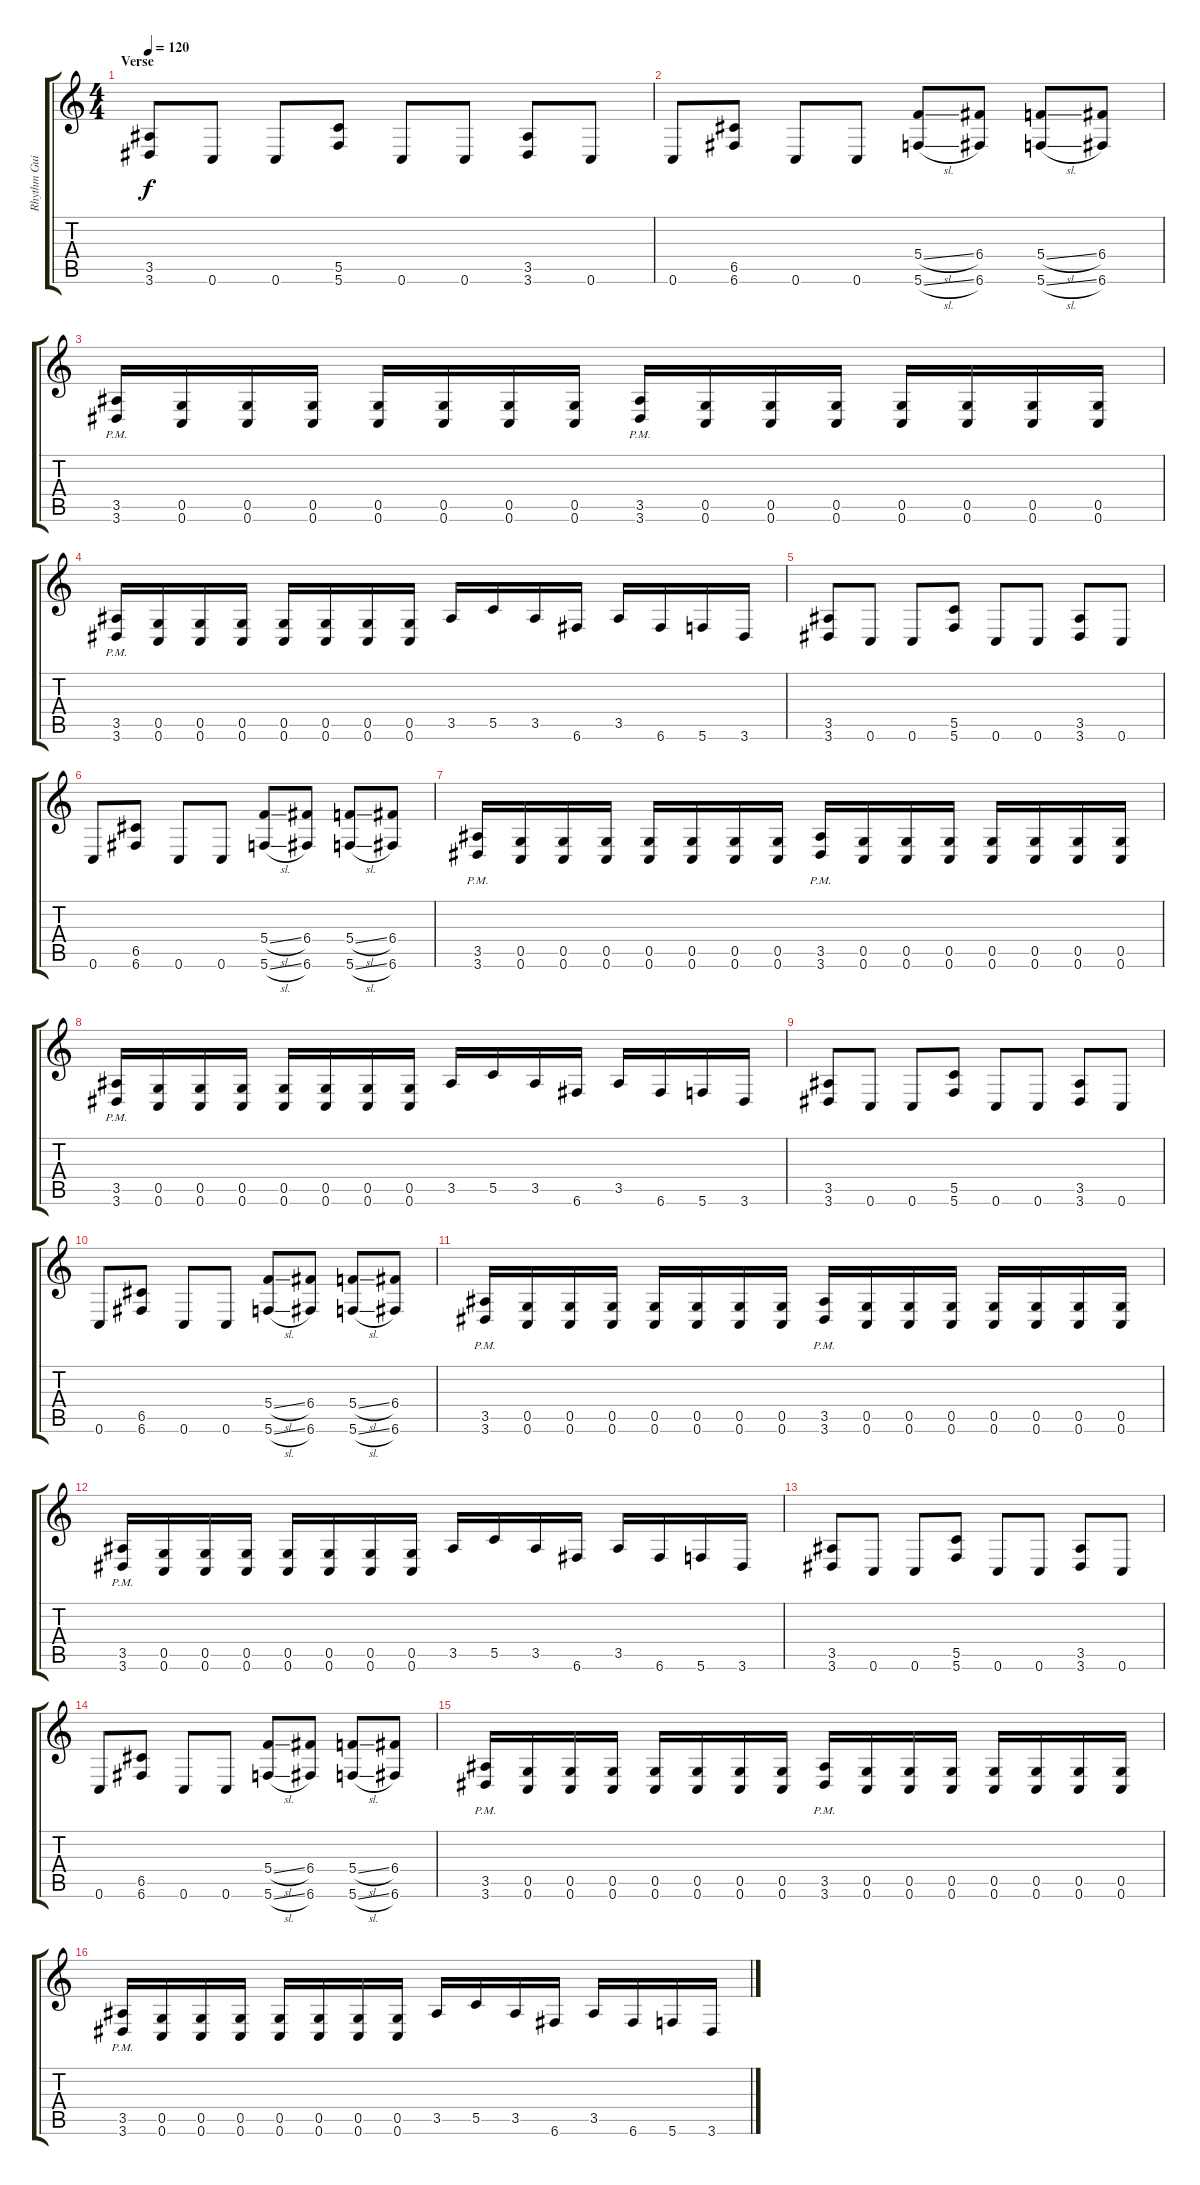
\track ("Rhythm Guitar" "Rhythm Gui") {instrument distortionguitar}
\staff {score tabs}
\tuning (D4 A3 F3 C3 G2 C2) {hide}
\ts (4 4)
\section ("" "Verse")
\tempo 120
\clef g2
\ks c
(3.5 3.6).8{dy f} 0.6.8 0.6.8 (5.5 5.6).8 0.6.8 0.6.8 (3.5 3.6).8 0.6.8 |
0.6.8 (6.5 6.6).8 0.6.8 0.6.8 (5.4{sl} 5.6{sl}).8 (6.4 6.6).8 (5.4{sl} 5.6{sl}).8 (6.4 6.6).8 |
(3.5{pm} 3.6{pm}).16 (0.5 0.6).16 (0.5 0.6).16 (0.5 0.6).16 (0.5 0.6).16 (0.5 0.6).16 (0.5 0.6).16 (0.5 0.6).16 (3.5{pm} 3.6{pm}).16 (0.5 0.6).16 (0.5 0.6).16 (0.5 0.6).16 (0.5 0.6).16 (0.5 0.6).16 (0.5 0.6).16 (0.5 0.6).16 |
(3.5{pm} 3.6{pm}).16 (0.5 0.6).16 (0.5 0.6).16 (0.5 0.6).16 (0.5 0.6).16 (0.5 0.6).16 (0.5 0.6).16 (0.5 0.6).16 3.5.16 5.5.16 3.5.16 6.6.16 3.5.16 6.6.16 5.6.16 3.6.16 |
(3.5 3.6).8 0.6.8 0.6.8 (5.5 5.6).8 0.6.8 0.6.8 (3.5 3.6).8 0.6.8 |
0.6.8 (6.5 6.6).8 0.6.8 0.6.8 (5.4{sl} 5.6{sl}).8 (6.4 6.6).8 (5.4{sl} 5.6{sl}).8 (6.4 6.6).8 |
(3.5{pm} 3.6{pm}).16 (0.5 0.6).16 (0.5 0.6).16 (0.5 0.6).16 (0.5 0.6).16 (0.5 0.6).16 (0.5 0.6).16 (0.5 0.6).16 (3.5{pm} 3.6{pm}).16 (0.5 0.6).16 (0.5 0.6).16 (0.5 0.6).16 (0.5 0.6).16 (0.5 0.6).16 (0.5 0.6).16 (0.5 0.6).16 |
(3.5{pm} 3.6{pm}).16 (0.5 0.6).16 (0.5 0.6).16 (0.5 0.6).16 (0.5 0.6).16 (0.5 0.6).16 (0.5 0.6).16 (0.5 0.6).16 3.5.16 5.5.16 3.5.16 6.6.16 3.5.16 6.6.16 5.6.16 3.6.16 |
(3.5 3.6).8 0.6.8 0.6.8 (5.5 5.6).8 0.6.8 0.6.8 (3.5 3.6).8 0.6.8 |
0.6.8 (6.5 6.6).8 0.6.8 0.6.8 (5.4{sl} 5.6{sl}).8 (6.4 6.6).8 (5.4{sl} 5.6{sl}).8 (6.4 6.6).8 |
(3.5{pm} 3.6{pm}).16 (0.5 0.6).16 (0.5 0.6).16 (0.5 0.6).16 (0.5 0.6).16 (0.5 0.6).16 (0.5 0.6).16 (0.5 0.6).16 (3.5{pm} 3.6{pm}).16 (0.5 0.6).16 (0.5 0.6).16 (0.5 0.6).16 (0.5 0.6).16 (0.5 0.6).16 (0.5 0.6).16 (0.5 0.6).16 |
(3.5{pm} 3.6{pm}).16 (0.5 0.6).16 (0.5 0.6).16 (0.5 0.6).16 (0.5 0.6).16 (0.5 0.6).16 (0.5 0.6).16 (0.5 0.6).16 3.5.16 5.5.16 3.5.16 6.6.16 3.5.16 6.6.16 5.6.16 3.6.16 |
(3.5 3.6).8 0.6.8 0.6.8 (5.5 5.6).8 0.6.8 0.6.8 (3.5 3.6).8 0.6.8 |
0.6.8 (6.5 6.6).8 0.6.8 0.6.8 (5.4{sl} 5.6{sl}).8 (6.4 6.6).8 (5.4{sl} 5.6{sl}).8 (6.4 6.6).8 |
(3.5{pm} 3.6{pm}).16 (0.5 0.6).16 (0.5 0.6).16 (0.5 0.6).16 (0.5 0.6).16 (0.5 0.6).16 (0.5 0.6).16 (0.5 0.6).16 (3.5{pm} 3.6{pm}).16 (0.5 0.6).16 (0.5 0.6).16 (0.5 0.6).16 (0.5 0.6).16 (0.5 0.6).16 (0.5 0.6).16 (0.5 0.6).16 |
(3.5{pm} 3.6{pm}).16 (0.5 0.6).16 (0.5 0.6).16 (0.5 0.6).16 (0.5 0.6).16 (0.5 0.6).16 (0.5 0.6).16 (0.5 0.6).16 3.5.16 5.5.16 3.5.16 6.6.16 3.5.16 6.6.16 5.6.16 3.6.16
